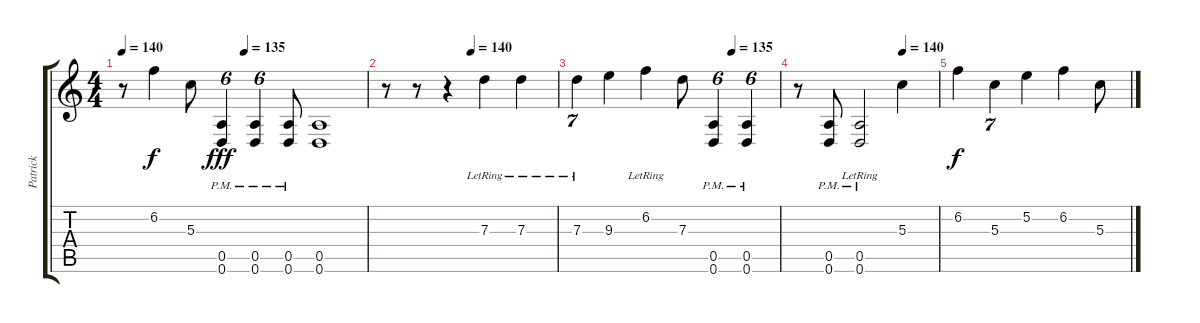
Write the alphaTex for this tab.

\track ("Patrick" "Patrick") {instrument electricguitarjazz}
\staff {score tabs}
\tuning (E4 B3 G3 D3 A2 D2) {hide}
\ts (4 4)
\tempo 140
\tempo (135 0.5)
\clef g2
\ks c
r.8{dy f} 6.2.4 5.3.8 (0.5{pm} 0.6{pm}).4{tu (6 4) dy fff instrument distortionguitar} (0.5{pm} 0.6{pm}).4{tu (6 4)} (0.5{pm} 0.6{pm}).8 (0.5 0.6).1 |
\tempo (140 0.5)
r.8 r.8 r.4 7.3{lr}.4{instrument electricguitarjazz} 7.3{lr}.4 |
\tempo (135 0.7677083333333333)
7.3{lr}.4{tu (7 4)} 9.3.4 6.2{lr}.4 7.3.8 (0.5{pm} 0.6{pm}).4{tu (6 4) instrument distortionguitar} (0.5{pm} 0.6{pm}).4{tu (6 4)} |
\tempo (140 0.75)
r.8 (0.5{pm} 0.6{pm}).8 (0.5{pm lr} 0.6{pm lr}).2 5.3.4{instrument electricguitarjazz} |
6.2.4{dy f} 5.3.4{tu (7 4)} 5.2.4 6.2.4 5.3.8
